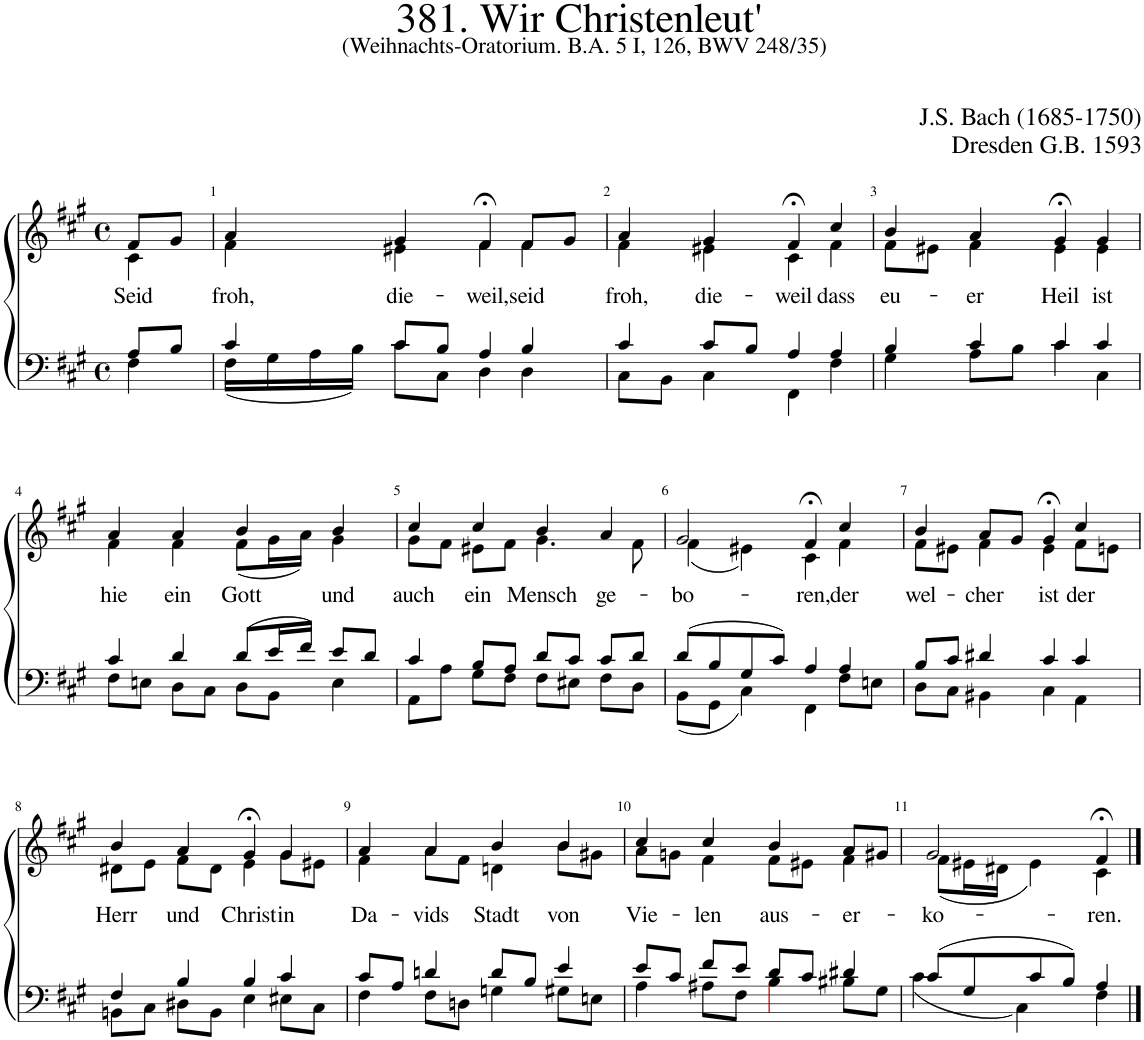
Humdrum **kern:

**kern	**kern	**text
*part2	*part1	*part1
*staff2	*staff1	*staff1
*I"Tenor/Bass	*I"Soprano/Alto	*
*clefF4	*clefG2	*
*k[f#c#g#]	*k[f#c#g#]	*
*M4/4	*M4/4	*
*met(c)	*met(c)	*
=	=	=
*^	*	*
!	!	!	!LO:LY:b
*	*	*^	*
8A/L	4F#\	8f#;</L	4c#\	Seid
8B/J	.	8g#/J	.	.
=1	=1	=1	=1	=1
!	!	!	!	!LO:LY:b
4c#/	(16F#\LL	4a;</	4f#\	froh,
.	16G#\	.	.	.
.	16A\	.	.	.
.	16B\JJ)	.	.	.
!	!	!	!	!LO:LY:b
8c#/L	8c#\L	4g#/	4e#X\	die-
8B/J	8C#\J	.	.	.
!	!	!	!	!LO:LY:b
4A/	4D\	4f#;<,/	4f#\	-weil,
!	!	!	!	!LO:LY:b
4B/	4D\	8f#/L	4f#\	seid
.	.	8g#/J	.	.
=2	=2	=2	=2	=2
!	!	!	!	!LO:LY:b
4c#/	8C#\L	4a;</	4f#\	froh,
.	8BB\J	.	.	.
!	!	!	!	!LO:LY:b
8c#/L	4C#\	4g#/	4e#X\	die-
8B/J	.	.	.	.
!	!	!	!	!LO:LY:b
4A/	4FF#\	4f#;<,/	4c#\	-weil
!	!	!	!	!LO:LY:b
4A/	4F#\	4cc#/	4f#\	dass
=3	=3	=3	=3	=3
!	!	!	!	!LO:LY:b
4B/	4G#\	4b;</	8f#\L	eu-
.	.	.	8e#X\J	.
!	!	!	!	!LO:LY:b
4c#/	8A\L	4a;</	4f#\	-er
.	8B\J	.	.	.
!	!	!	!	!LO:LY:b
4c#/	4c#\	4g#;<,/	4e#\	Heil
!	!	!	!	!LO:LY:b
4c#/	4C#\	4g#/	4e#\	ist
!!LO:LB:g=z	!!
=4	=4	=4	=4	=4
!	!	!	!	!LO:LY:b
4c#/	8F#\L	4a/	4f#\	hie
.	8En\J	.	.	.
!	!	!	!	!LO:LY:b
4d/	8D\L	4a/	4f#\	ein
.	8C#\J	.	.	.
!	!	!	!	!LO:LY:b
(8d/L	8D\L	4b;</	(8f#\L	Gott
16e/L	8BB\J	.	16g#\L	.
16f#/JJ)	.	.	16a\JJ)	.
!	!	!	!	!LO:LY:b
8e/L	4E\	4b/	4g#\	und
8d/J	.	.	.	.
=5	=5	=5	=5	=5
!	!	!	!	!LO:LY:b
4c#/	8AA\L	4cc#;</	8g#\L	auch
.	8A\J	.	8f#\J	.
!	!	!	!	!LO:LY:b
8B/L	8G#\L	4cc#/	8e#X\L	ein
8A/J	8F#\J	.	8f#\J	.
!	!	!	!	!LO:LY:b
8d/L	8F#\L	4b;</	4.g#\	Mensch
8c#/J	8E#X\J	.	.	.
!	!	!	!	!LO:LY:b
8c#/L	8F#\L	4a/	.	ge-
8d/J	8D\J	.	8f#\	.
=6	=6	=6	=6	=6
!	!	!	!	!LO:LY:b
(8d/L	(8BB\L	2g#;</	(4f#\	-bo-
8B/	8GG#\J	.	.	.
8G#/	4C#\)	.	4e#X\)	.
8c#/J)	.	.	.	.
!	!	!	!	!LO:LY:b
4A/	4FF#\	4f#;<,/	4c#\	-ren,
!	!	!	!	!LO:LY:b
4A/	8F#\L	4cc#/	4f#\	der
.	8En\J	.	.	.
=7	=7	=7	=7	=7
!	!	!	!	!LO:LY:b
8B/L	8D\L	4b;</	8f#\L	wel-
8c#/J	8C#\J	.	8e#X\J	.
!	!	!	!	!LO:LY:b
4d#X/	4BB#X\	8a/L	4f#\	-cher
.	.	8g#/J	.	.
!	!	!	!	!LO:LY:b
4c#/	4C#\	4g#;<,/	4e#\	ist
!	!	!	!	!LO:LY:b
4c#/	4AA\	4cc#/	8f#;\L	der
.	.	.	8en\J	.
!!LO:LB:g=z	!!
=8	=8	=8	=8	=8
!	!	!	!	!LO:LY:b
4F#/	8BBn\L	4b;</	8d#X\L	Herr
.	8C#\J	.	8e\J	.
!	!	!	!	!LO:LY:b
4B/	8D#X\L	4a/	8f#\L	und
.	8BB\J	.	8d#\J	.
!	!	!	!	!LO:LY:b
4B/	4E\	4g#;<,/	4e\	Christ
!	!	!	!	!LO:LY:b
4c#/	8E#X\L	4g#/	8g#\L	in
.	8C#\J	.	8e#X\J	.
=9	=9	=9	=9	=9
!	!	!	!	!LO:LY:b
8c#/L	4F#\	4a;</	4f#\	Da-
8A/J	.	.	.	.
!	!	!	!	!LO:LY:b
4dn/	8F#\L	4a/	8a\L	-vids
.	8Dn\J	.	8f#\J	.
!	!	!	!	!LO:LY:b
8d/L	4Gn\	4b/	4dn\	Stadt
8B/J	.	.	.	.
!	!	!	!	!LO:LY:b
4e/	8G#X\L	4b/	8b\L	von
.	8En\J	.	8g#X\J	.
=10	=10	=10	=10	=10
!	!	!	!	!LO:LY:b
8e/L	4A\	4cc#;</	8a\L	Vie-
8c#/J	.	.	8gn\J	.
!	!	!	!	!LO:LY:b
8f#/L	8A#X\L	4cc#/	4f#\	-len
8e/J	8F#\J	.	.	.
!	!	!	!	!LO:LY:b
8d/L	4B\	4b/	8f#\L	aus-
8c#/J	.	.	8e#X\J	.
!	!	!	!	!LO:LY:b
4d#X/	8B#X\L	8a/L	4f#\	-er-
.	8G#\J	8g#X/J	.	.
=11	=11	=11	=11	=11
!	!	!	!	!LO:LY:b
(8c#/L	(4c#\	2g#;</	(8f#\L	-ko-
8G#/	.	.	16e#X\L	.
.	.	.	16d#X\JJ	.
8c#/	4C#\)	.	4e#\)	.
8B/J)	.	.	.	.
!	!	!	!	!LO:LY:b
4A/	4F#\	4f#;</	4c#\	-ren.
*v	*v	*	*	*
*	*v	*v	*
==	==	==
*-	*-	*-
